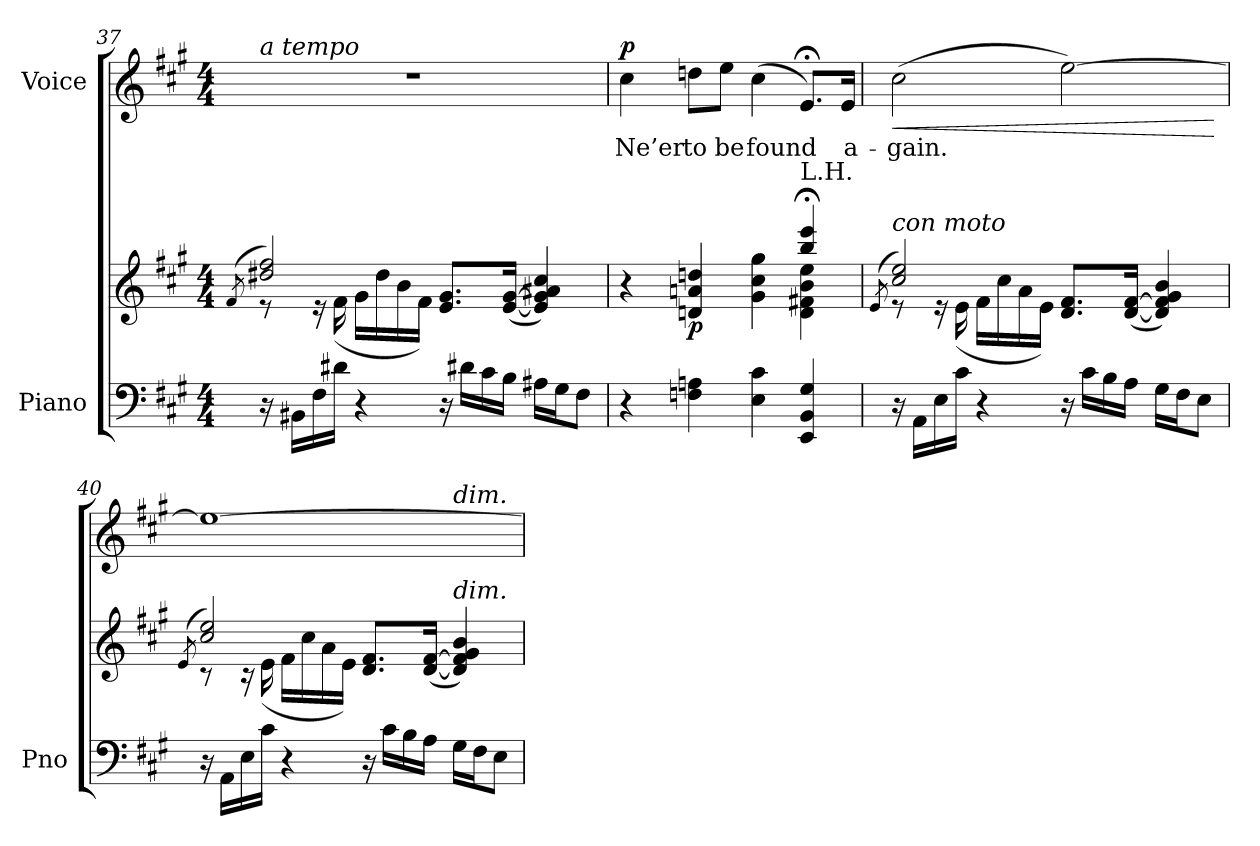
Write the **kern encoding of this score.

**kern	**kern	**dynam	**kern	**text	**dynam
*part2	*part2	*part2	*part1	*part1	*part1
*staff3	*staff2	*staff2/3	*staff1	*staff1	*staff1
*I"Piano	*	*	*I"Voice	*	*
*I'Pno	*	*	*	*	*
*clefF4	*clefG2	*	*clefG2	*	*
*k[f#c#g#]	*k[f#c#g#]	*	*k[f#c#g#]	*	*
*M4/4	*M4/4	*	*M4/4	*	*
=37	=37	=37	=37	=37	=37
.	(>8qf#/	.	.	.	.
*	*^	*	*	*	*
!	!	!	!	!LO:TX:i:t=a tempo	!	!
!	!	!	!LO:DY:b	!	!	!
!	!	!	!LO:DY:n=1:b	!	!	!
16r	2dd#X/ 2ff#/)	8r	pp other-dynamics	1r	.	.
16BB#X\LL	.	.	.	.	.	.
16F#\	.	16r	.	.	.	.
16d#X\JJ	.	(16f#\	.	.	.	.
4r	.	16g#\LL	.	.	.	.
.	.	16dd#\	.	.	.	.
.	.	16b\	.	.	.	.
.	.	16f#\JJ)	.	.	.	.
16r	2ryy	8.e/ 8.g#/L	.	.	.	.
16d#X\LL	.	.	.	.	.	.
16c#\	.	.	.	.	.	.
16B\JJ	.	(>[<16e/ [<16g#/Jk	.	.	.	.
16A#X\LL	.	4e/] 4g#/] 4a#X/ 4cc#/)	.	.	.	.
16G#\J	.	.	.	.	.	.
8F#\J	.	.	.	.	.	.
=38	=38	=38	=38	=38	=38	=38
!	!	!	!	!	!	!LO:DY:a
4r	4r	2.ryy	.	4cc#\	Ne’er	p
!	!	!	!LO:DY:b	!	!	!
4Fn\ 4An\	4dn/ 4an/ 4ddn/	.	p	8ddn\L	to	.
.	.	.	.	8ee\J	be	.
4E\ 4c#\	4g#\ 4cc#\ 4gg#\	.	.	(4cc#\	found	.
!	!LO:TX:a:t=L.H.	!	!	!	!	!
4EE/ 4BB/ 4G#/	4bb/;< 4eee/;<	4d\ 4f#X\ 4b\ 4ee\	.	8.e;</L)	.	.
.	.	.	.	16e/Jk	a-	.
=39	=39	=39	=39	=39	=39	=39
.	(>8qe/	.	.	.	.	.
!	!LO:TX:i:t=con moto	!	!	!	!	!
!	!	!	!LO:DY:b	!	!	!LO:HP:b
!	!	!	!LO:DY:n=1:b	!	!	!
16r	2cc#/ 2ee/)	8r	p other-dynamics	(2cc#\	-gain.	<
16AA\LL	.	.	.	.	.	.
16E\	.	16r	.	.	.	.
16c#\JJ	.	(16e\	.	.	.	.
4r	.	16f#\LL	.	.	.	.
.	.	16cc#\	.	.	.	.
.	.	16a\	.	.	.	.
.	.	16e\JJ)	.	.	.	.
16r	2ryy	8.d/ 8.f#/L	.	[2ee\)	.	.
16c#\LL	.	.	.	.	.	.
16B\	.	.	.	.	.	.
16A\JJ	.	(>[<16d/ [<16f#/Jk	.	.	.	.
16G#\LL	.	4d/] 4f#/] 4g#/ 4b/)	.	.	.	.
16F#\J	.	.	.	.	.	.
8E\J	.	.	.	.	.	.
*	*v	*v	*	*	*	*
.	.	.	.	.	[
=40	=40	=40	=40	=40	=40
.	(>8qe/	.	.	.	.
*	*^	*	*^	*	*
16r	2cc#/ 2ee/)	8r	.	1ee_	2.ryy	.	.
16AA\LL	.	.	.	.	.	.	.
16E\	.	16r	.	.	.	.	.
16c#\JJ	.	(16e\	.	.	.	.	.
4r	.	16f#\LL	.	.	.	.	.
.	.	16cc#\	.	.	.	.	.
.	.	16a\	.	.	.	.	.
.	.	16e\JJ)	.	.	.	.	.
16r	2ryy	8.d/ 8.f#/L	.	.	.	.	.
16c#\LL	.	.	.	.	.	.	.
16B\	.	.	.	.	.	.	.
16A\JJ	.	(>[<16d/ [<16f#/Jk	.	.	.	.	.
!	!	!	!	!	!LO:TX:a:i:t=dim.	!	!
!	!	!LO:TX:i:t=dim.	!	!	!	!	!
16G#\LL	.	4d/] 4f#/] 4g#/ 4b/)	.	.	4ryy	.	.
16F#\J	.	.	.	.	.	.	.
8E\J	.	.	.	.	.	.	.
*	*v	*v	*	*	*	*	*
*	*	*	*v	*v	*	*
=	=	=	=	=	=
*-	*-	*-	*-	*-	*-
